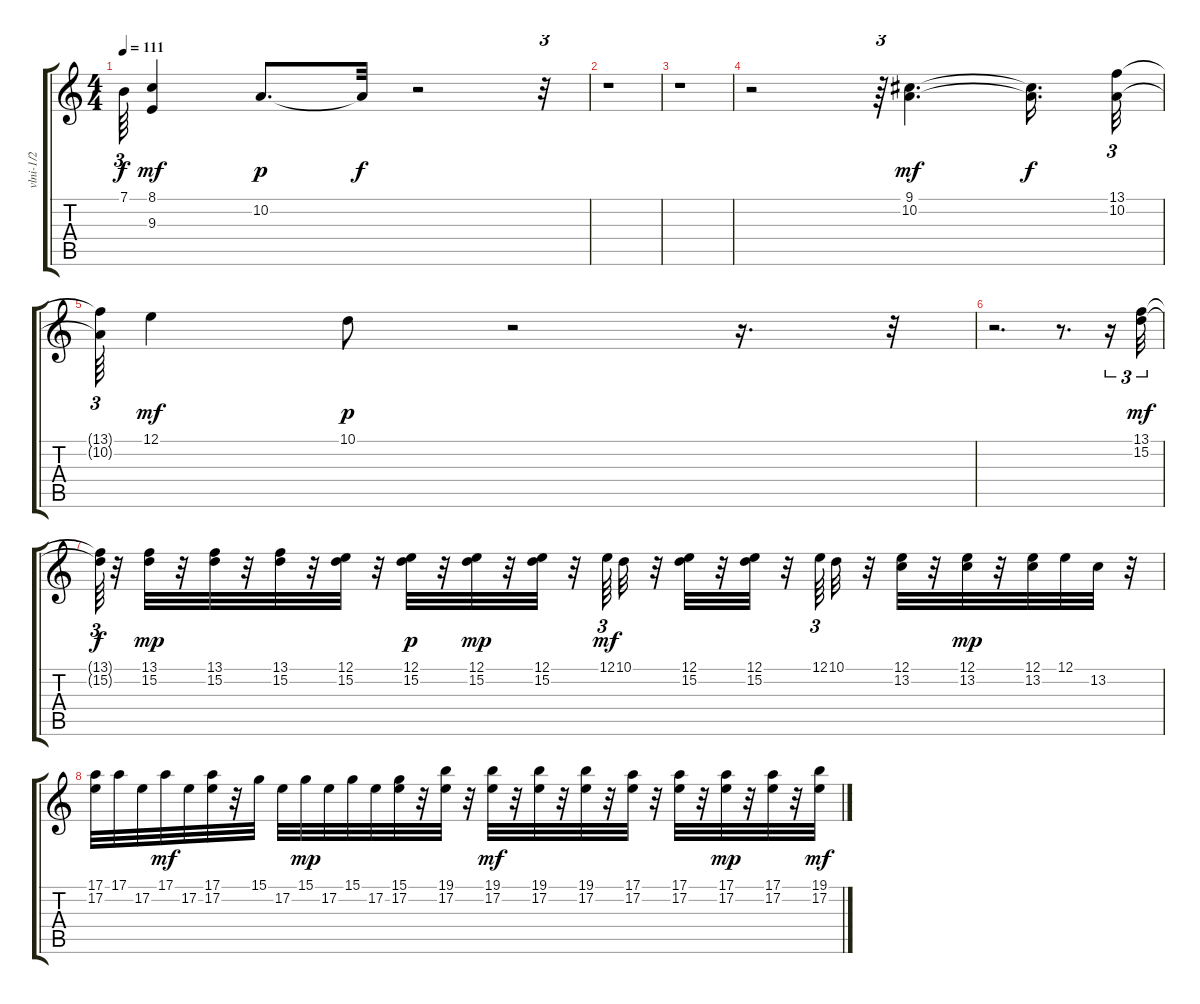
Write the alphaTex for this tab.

\track ("vlni-1/2" "vlni-1/2") {instrument stringensemble2}
\staff {score tabs}
\tuning (E4 B3 G3 D3 A2 E2) {hide}
\ts (4 4)
\tempo 111
\clef g2
\ks c
7.1{t}.64{tu (3 2) dy f} (8.1 9.3).4{dy mf} 10.2.8{d dy p} 10.2{t}.32{dy f} r.2 r.32{tu (3 2)} |
r.1 |
r.1 |
r.2 r.64{tu (3 2)} (9.1 10.2).4{d dy mf} (9.1{t} 10.2{t}).16{d dy f} (13.1 10.2).32{tu (3 2)} |
(13.1{t} 10.2{t}).64{tu (3 2)} 12.1.4{dy mf} 10.1.8{dy p} r.2 r.16{d} r.32{tu (3 2)} |
r.2{d} r.8{d} r.16{tu (3 2)} (13.1 15.2).32{tu (3 2) dy mf} |
(13.1{t} 15.2{t}).64{tu (3 2) dy f} r.32 (13.1 15.2).32{dy mp} r.32 (13.1 15.2).32 r.32 (13.1 15.2).32 r.32 (12.1 15.2).32 r.32 (12.1 15.2).32{dy p} r.32 (12.1 15.2).32{dy mp} r.32 (12.1 15.2).32 r.32 12.1.64{tu (3 2) dy mf} 10.1.32 r.32 (12.1 15.2).32 r.32 (12.1 15.2).32 r.32 12.1.64{tu (3 2)} 10.1.32 r.32 (12.1 13.2).32 r.32 (12.1 13.2).32{dy mp} r.32 (12.1 13.2).32 12.1.32 13.2.32 r.32 |
(17.1 17.2).32 17.1.32 17.2.32 17.1.32{dy mf} 17.2.32 (17.1 17.2).32 r.32 15.1.32 17.2.32 15.1.32{dy mp} 17.2.32 15.1.32 17.2.32 (15.1 17.2).32 r.32 (19.1 17.2).32 r.32 (19.1 17.2).32{dy mf} r.32 (19.1 17.2).32 r.32 (19.1 17.2).32 r.32 (17.1 17.2).32 r.32 (17.1 17.2).32 r.32 (17.1 17.2).32{dy mp} r.32 (17.1 17.2).32 r.32 (19.1 17.2).32{dy mf}
